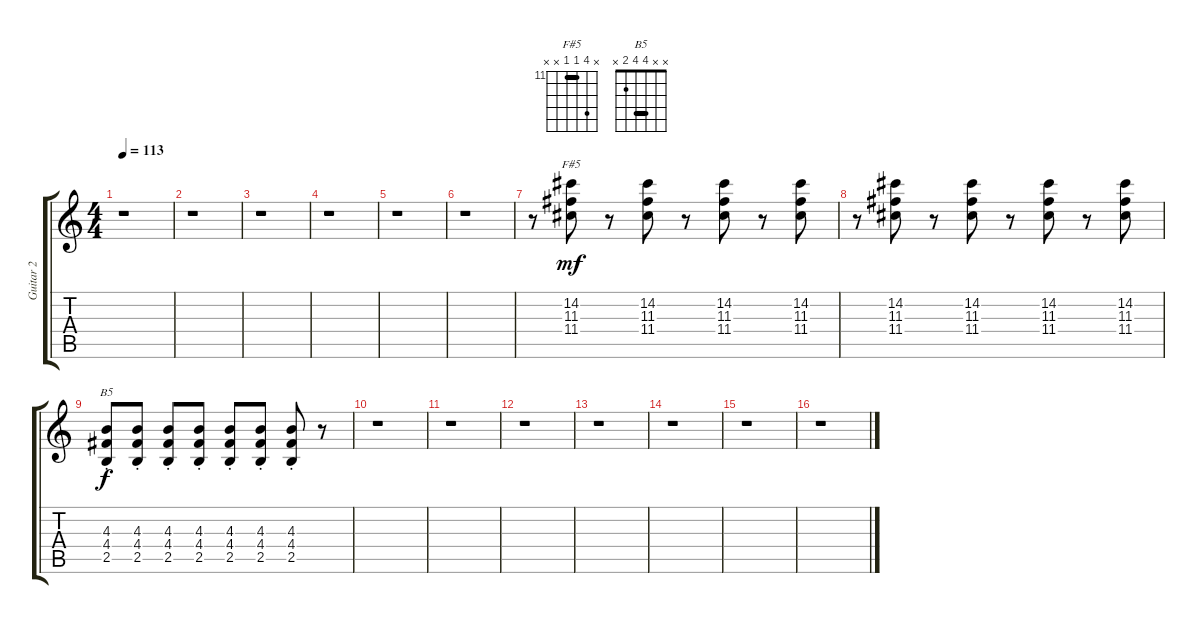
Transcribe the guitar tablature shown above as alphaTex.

\track ("Guitar 2" "Guitar 2") {instrument overdrivenguitar}
\staff {score tabs}
\tuning (E4 B3 G3 D3 A2 E2) {hide}
\chord ("F#5" x 14 11 11 x x) {firstfret 11 barre 11}
\chord ("B5" x x 4 4 2 x) {barre 4}
\ts (4 4)
\tempo 113
\clef g2
\ks c
r.1{dy f} |
r.1 |
r.1 |
r.1 |
r.1 |
r.1 |
r.8{balance 16} (14.2 11.3 11.4).8{ch "F#5" dy mf} r.8 (14.2 11.3 11.4).8 r.8 (14.2 11.3 11.4).8 r.8 (14.2 11.3 11.4).8 |
r.8 (14.2 11.3 11.4).8 r.8 (14.2 11.3 11.4).8 r.8 (14.2 11.3 11.4).8 r.8 (14.2 11.3 11.4).8 |
(4.3{st} 4.4{st} 2.5{st}).8{ch "B5" dy f balance 8} (4.3{st} 4.4{st} 2.5{st}).8 (4.3{st} 4.4{st} 2.5{st}).8 (4.3{st} 4.4{st} 2.5{st}).8 (4.3{st} 4.4{st} 2.5{st}).8 (4.3{st} 4.4{st} 2.5{st}).8 (4.3{st} 4.4{st} 2.5{st}).8 r.8 |
r.1 |
r.1 |
r.1 |
r.1 |
r.1 |
r.1 |
r.1
